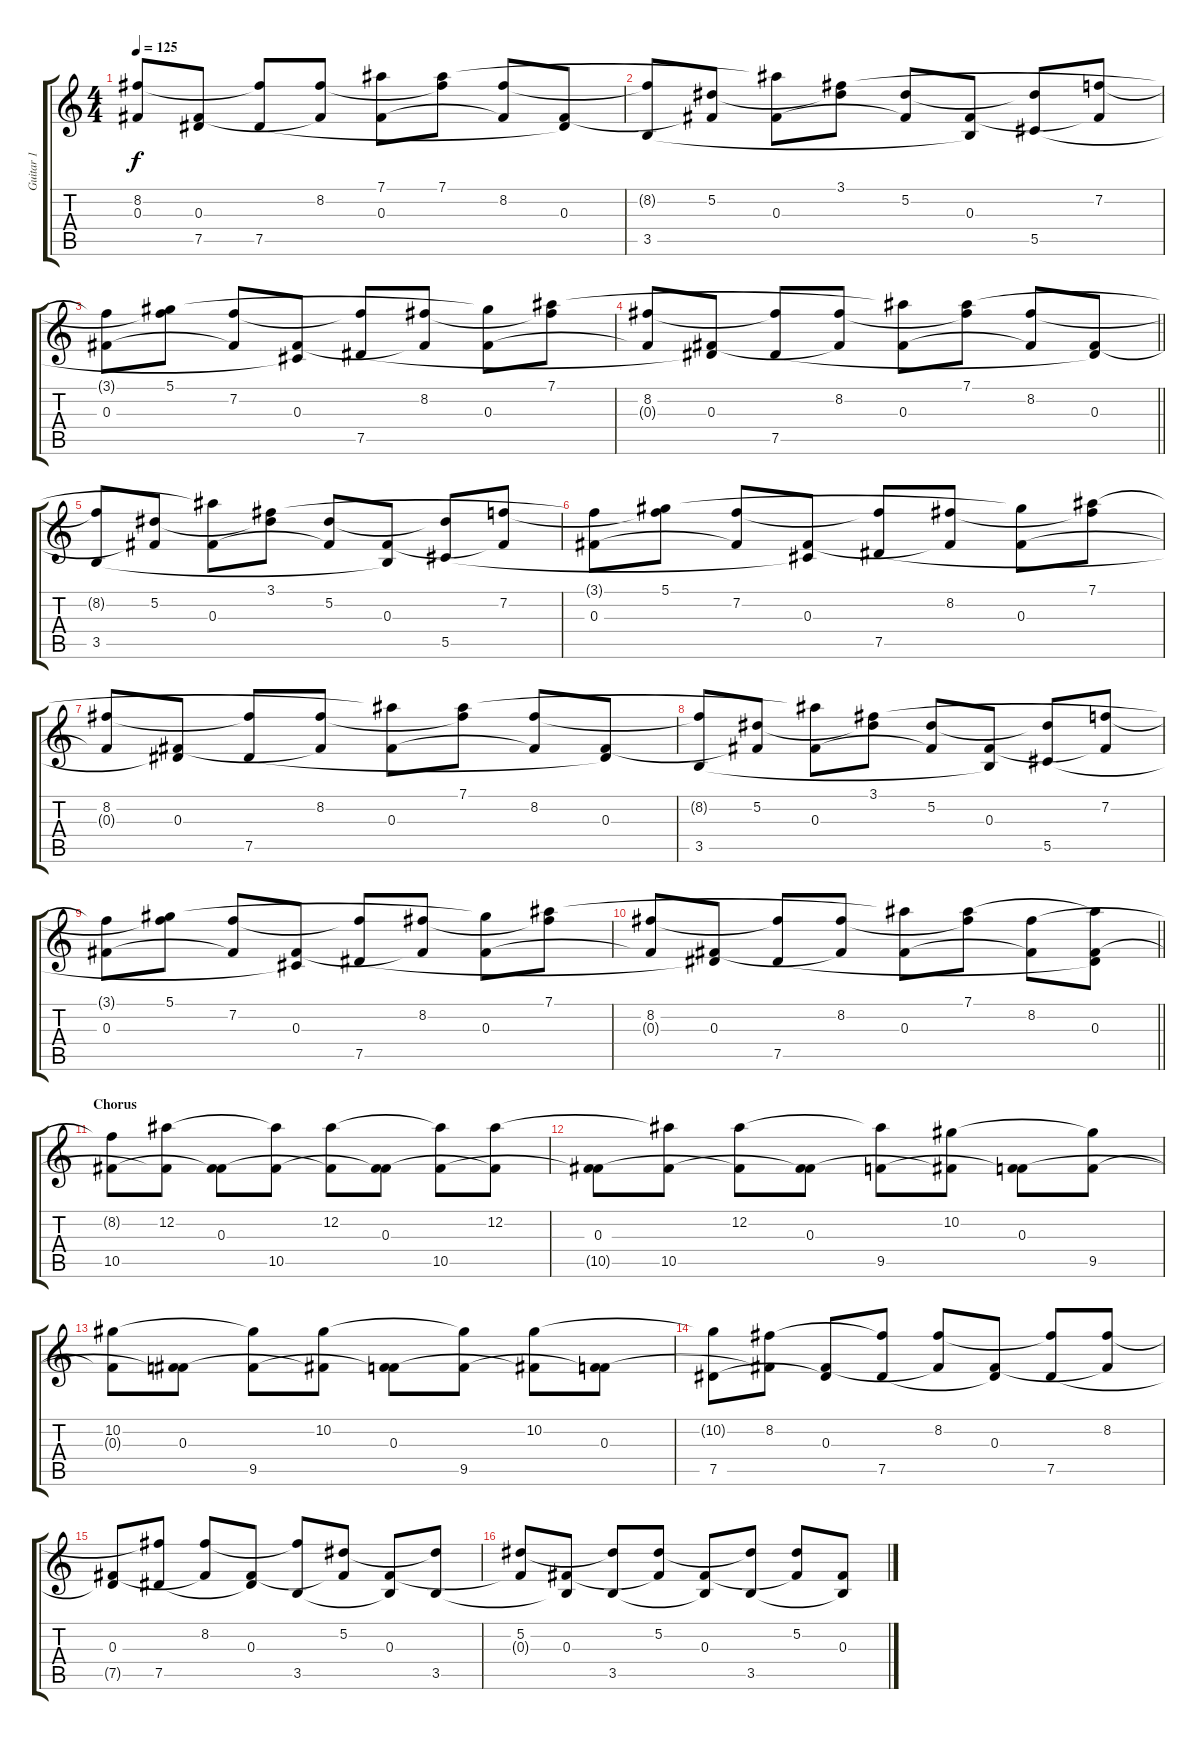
\track ("Guitar 1" "Guitar 1") {instrument acousticguitarsteel}
\staff {score tabs}
\tuning (Eb4 Bb3 Gb3 Db3 Ab2 Eb2) {hide}
\ts (4 4)
\tempo 125
\clef g2
\ks c
(8.2 0.3{t}).8{dy f} (0.3 7.5{t}).8 (8.2{t} 7.5).8 (8.2 0.3{t}).8 (7.1{t} 0.3).8 (7.1 8.2{t}).8 (8.2 0.3{t}).8 (0.3 7.5{t}).8 |
(8.2{t} 3.5).8 (5.2 0.3{t}).8 (7.1{t} 0.3).8 (3.1 5.2{t}).8 (5.2 0.3{t}).8 (0.3 3.5{t}).8 (5.2{t} 5.5).8 (7.2 0.3{t}).8 |
(3.1{t} 0.3).8 (5.1 7.2{t}).8 (7.2 0.3{t}).8 (0.3 5.5{t}).8 (7.2{t} 7.5).8 (8.2 0.3{t}).8 (5.1{t} 0.3).8 (7.1 8.2{t}).8 |
\barLineRight lightlight
(8.2 0.3{t}).8 (0.3 7.5{t}).8 (8.2{t} 7.5).8 (8.2 0.3{t}).8 (7.1{t} 0.3).8 (7.1 8.2{t}).8 (8.2 0.3{t}).8 (0.3 7.5{t}).8 |
(8.2{t} 3.5).8 (5.2 0.3{t}).8 (7.1{t} 0.3).8 (3.1 5.2{t}).8 (5.2 0.3{t}).8 (0.3 3.5{t}).8 (5.2{t} 5.5).8 (7.2 0.3{t}).8 |
(3.1{t} 0.3).8 (5.1 7.2{t}).8 (7.2 0.3{t}).8 (0.3 5.5{t}).8 (7.2{t} 7.5).8 (8.2 0.3{t}).8 (5.1{t} 0.3).8 (7.1 8.2{t}).8 |
(8.2 0.3{t}).8 (0.3 7.5{t}).8 (8.2{t} 7.5).8 (8.2 0.3{t}).8 (7.1{t} 0.3).8 (7.1 8.2{t}).8 (8.2 0.3{t}).8 (0.3 7.5{t}).8 |
(8.2{t} 3.5).8 (5.2 0.3{t}).8 (7.1{t} 0.3).8 (3.1 5.2{t}).8 (5.2 0.3{t}).8 (0.3 3.5{t}).8 (5.2{t} 5.5).8 (7.2 0.3{t}).8 |
(3.1{t} 0.3).8 (5.1 7.2{t}).8 (7.2 0.3{t}).8 (0.3 5.5{t}).8 (7.2{t} 7.5).8 (8.2 0.3{t}).8 (5.1{t} 0.3).8 (7.1 8.2{t}).8 |
\barLineRight lightlight
(8.2 0.3{t}).8 (0.3 7.5{t}).8 (8.2{t} 7.5).8 (8.2 0.3{t}).8 (7.1{t} 0.3).8 (7.1 8.2{t}).8 (8.2 0.3{t}).8 (7.1{t} 0.3 7.5{t}).8 |
\section ("" "Chorus")
(8.2{t} 10.5).8 (12.2 0.3{t}).8 (0.3 10.5{t}).8 (12.2{t} 10.5).8 (12.2 0.3{t}).8 (0.3 10.5{t}).8 (12.2{t} 10.5).8 (12.2 0.3{t}).8 |
(0.3 10.5{t}).8 (12.2{t} 10.5).8 (12.2 0.3{t}).8 (0.3 10.5{t}).8 (12.2{t} 9.5).8 (10.2 0.3{t}).8 (0.3 9.5{t}).8 (10.2{t} 9.5).8 |
(10.2 0.3{t}).8 (0.3 9.5{t}).8 (10.2{t} 9.5).8 (10.2 0.3{t}).8 (0.3 9.5{t}).8 (10.2{t} 9.5).8 (10.2 0.3{t}).8 (0.3 9.5{t}).8 |
(10.2{t} 7.5).8 (8.2 0.3{t}).8 (0.3 7.5{t}).8 (8.2{t} 7.5).8 (8.2 0.3{t}).8 (0.3 7.5{t}).8 (8.2{t} 7.5).8 (8.2 0.3{t}).8 |
(0.3 7.5{t}).8 (8.2{t} 7.5).8 (8.2 0.3{t}).8 (0.3 7.5{t}).8 (8.2{t} 3.5).8 (5.2 0.3{t}).8 (0.3 3.5{t}).8 (5.2{t} 3.5).8 |
(5.2 0.3{t}).8 (0.3 3.5{t}).8 (5.2{t} 3.5).8 (5.2 0.3{t}).8 (0.3 3.5{t}).8 (5.2{t} 3.5).8 (5.2 0.3{t}).8 (0.3 3.5{t}).8
